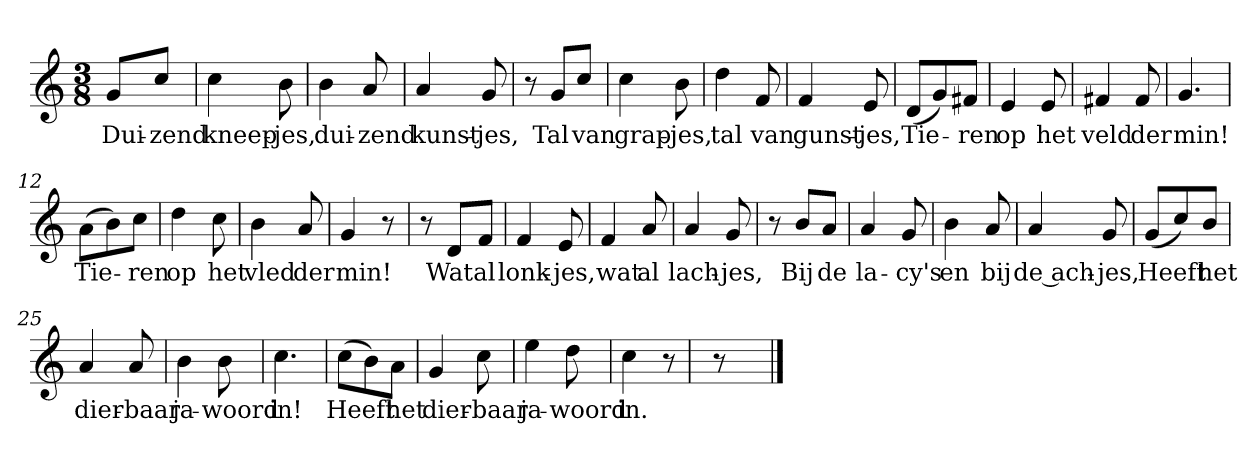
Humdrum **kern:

**kern	**text
*part1	*part1
*staff1	*staff1
*clefG2	*
*k[]	*
*C:	*
*M3/8	*
*MM120	*
=	=
8g/L	Dui-
8cc/J	-zend
=1	=1
4cc	kneep-
8b	-jes,
=2	=2
4b	dui-
8a	-zend
=3	=3
4a	kunst-
8g	-jes,
=4	=4
8r	.
8g/L	Tal
8cc/J	van
=5	=5
4cc	grap-
8b	-jes,
=6	=6
4dd	tal
8f	van
=7	=7
4f	gunst-
8e	-jes,
=8	=8
(8d/L	Tie-
8g/)	.
8f#X/J	-ren
=9	=9
4e	op
8e	het
=10	=10
4f#X	veld
8f#	der
=11	=11
4.g	min!
=12	=12
(8a\L	Tie-
8b\)	.
8cc\J	-ren
=13	=13
4dd	op
8cc	het
=14	=14
4b	vled
8a	der
=15	=15
4g	min!
8r	.
=16	=16
8r	.
8d/L	Wat
8f/J	al
=17	=17
4f	lonk-
8e	-jes,
=18	=18
4f	wat
8a	al
=19	=19
4a	lach-
8g	-jes,
=20	=20
8r	.
8b/L	Bij
8a/J	de
=21	=21
4a	la-
8g	-cy's
=22	=22
4b	en
8a	bij
=23	=23
4a	de ach-
8g	-jes,
=24	=24
(8g/L	Heeft
8cc/)	.
8b/J	het
=25	=25
4a	dier-
8a	-baar
=26	=26
4b	ja-
8b	-woord
=27	=27
4.cc	in!
=28	=28
(8cc\L	Heeft
8b\)	.
8a\J	het
=29	=29
4g	dier-
8cc	-baar
=30	=30
4ee	ja-
8dd	-woord
=31	=31
4cc	in.
8r	.
=32	=32
8r	.
==	==
*-	*-
